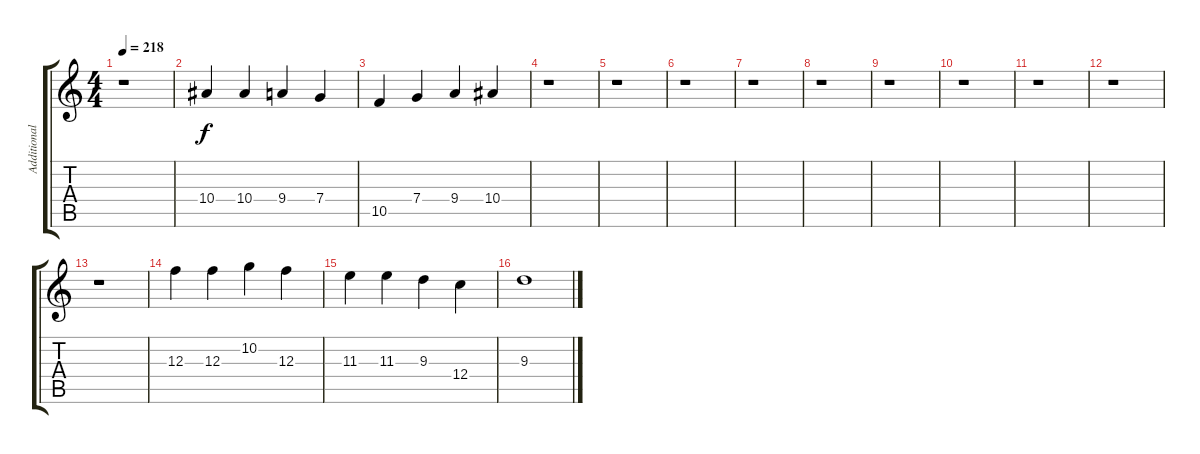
\track ("Additional Guitars" "Additional") {instrument distortionguitar}
\staff {score tabs}
\tuning (D4 A3 F3 C3 G2 D2) {hide}
\ts (4 4)
\tempo 218
\clef g2
\ks c
r.1{dy f} |
10.4.4 10.4.4 9.4.4 7.4.4 |
10.5.4 7.4.4 9.4.4 10.4.4 |
r.1 |
r.1 |
r.1 |
r.1 |
r.1 |
r.1 |
r.1 |
r.1 |
r.1 |
r.1 |
12.3.4 12.3.4 10.2.4 12.3.4 |
11.3.4 11.3.4 9.3.4 12.4.4 |
9.3.1
